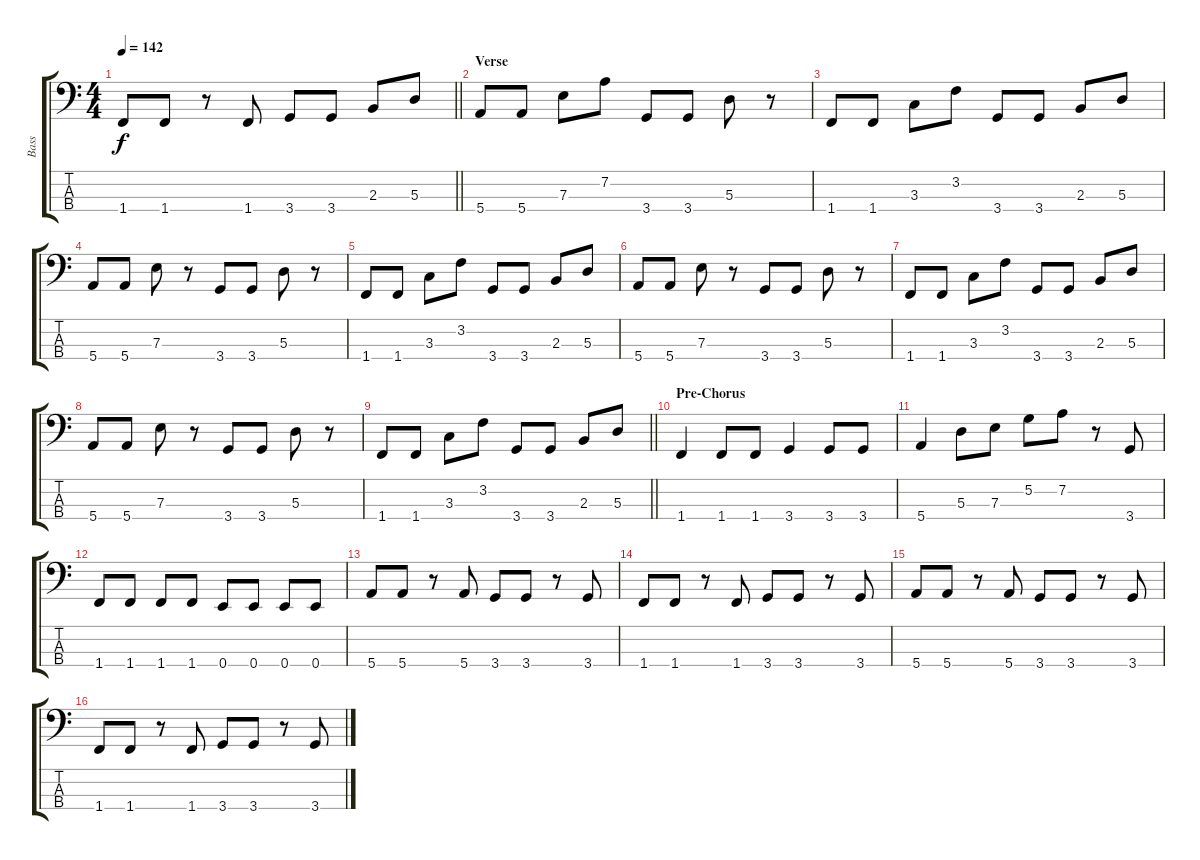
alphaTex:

\track ("Bass" "Bass") {instrument electricbassfinger}
\staff {score tabs}
\tuning (G2 D2 A1 E1) {hide}
\ts (4 4)
\tempo 142
\clef f4
\barLineRight lightlight
\ks c
1.4.8{dy f} 1.4.8 r.8 1.4.8 3.4.8 3.4.8 2.3.8 5.3.8 |
\section ("" "Verse")
5.4.8 5.4.8 7.3.8 7.2.8 3.4.8 3.4.8 5.3.8 r.8 |
1.4.8 1.4.8 3.3.8 3.2.8 3.4.8 3.4.8 2.3.8 5.3.8 |
5.4.8 5.4.8 7.3.8 r.8 3.4.8 3.4.8 5.3.8 r.8 |
1.4.8 1.4.8 3.3.8 3.2.8 3.4.8 3.4.8 2.3.8 5.3.8 |
5.4.8 5.4.8 7.3.8 r.8 3.4.8 3.4.8 5.3.8 r.8 |
1.4.8 1.4.8 3.3.8 3.2.8 3.4.8 3.4.8 2.3.8 5.3.8 |
5.4.8 5.4.8 7.3.8 r.8 3.4.8 3.4.8 5.3.8 r.8 |
\barLineRight lightlight
1.4.8 1.4.8 3.3.8 3.2.8 3.4.8 3.4.8 2.3.8 5.3.8 |
\section ("" "Pre-Chorus")
1.4.4 1.4.8 1.4.8 3.4.4 3.4.8 3.4.8 |
5.4.4 5.3.8 7.3.8 5.2.8 7.2.8 r.8 3.4.8 |
1.4.8 1.4.8 1.4.8 1.4.8 0.4.8 0.4.8 0.4.8 0.4.8 |
5.4.8 5.4.8 r.8 5.4.8 3.4.8 3.4.8 r.8 3.4.8 |
1.4.8 1.4.8 r.8 1.4.8 3.4.8 3.4.8 r.8 3.4.8 |
5.4.8 5.4.8 r.8 5.4.8 3.4.8 3.4.8 r.8 3.4.8 |
1.4.8 1.4.8 r.8 1.4.8 3.4.8 3.4.8 r.8 3.4.8
